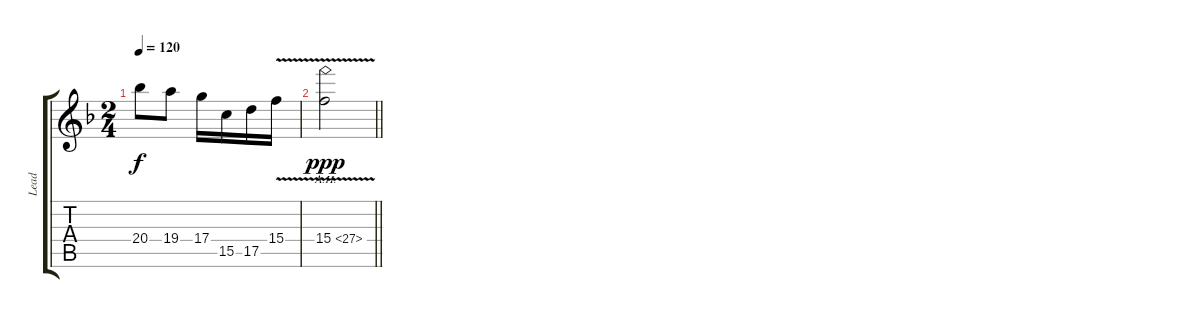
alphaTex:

\track ("Lead" "Lead") {instrument overdrivenguitar}
\staff {score tabs}
\tuning (E4 B3 G3 D3 A2 E2) {hide}
\ts (2 4)
\tempo 120
\clef g2
\ks f
20.4.8{dy f} 19.4.8 17.4.16 15.5.16 17.5.16 15.4{v}.16 |
\barLineRight lightlight
15.4{ah 12 v}.2{dy ppp}
